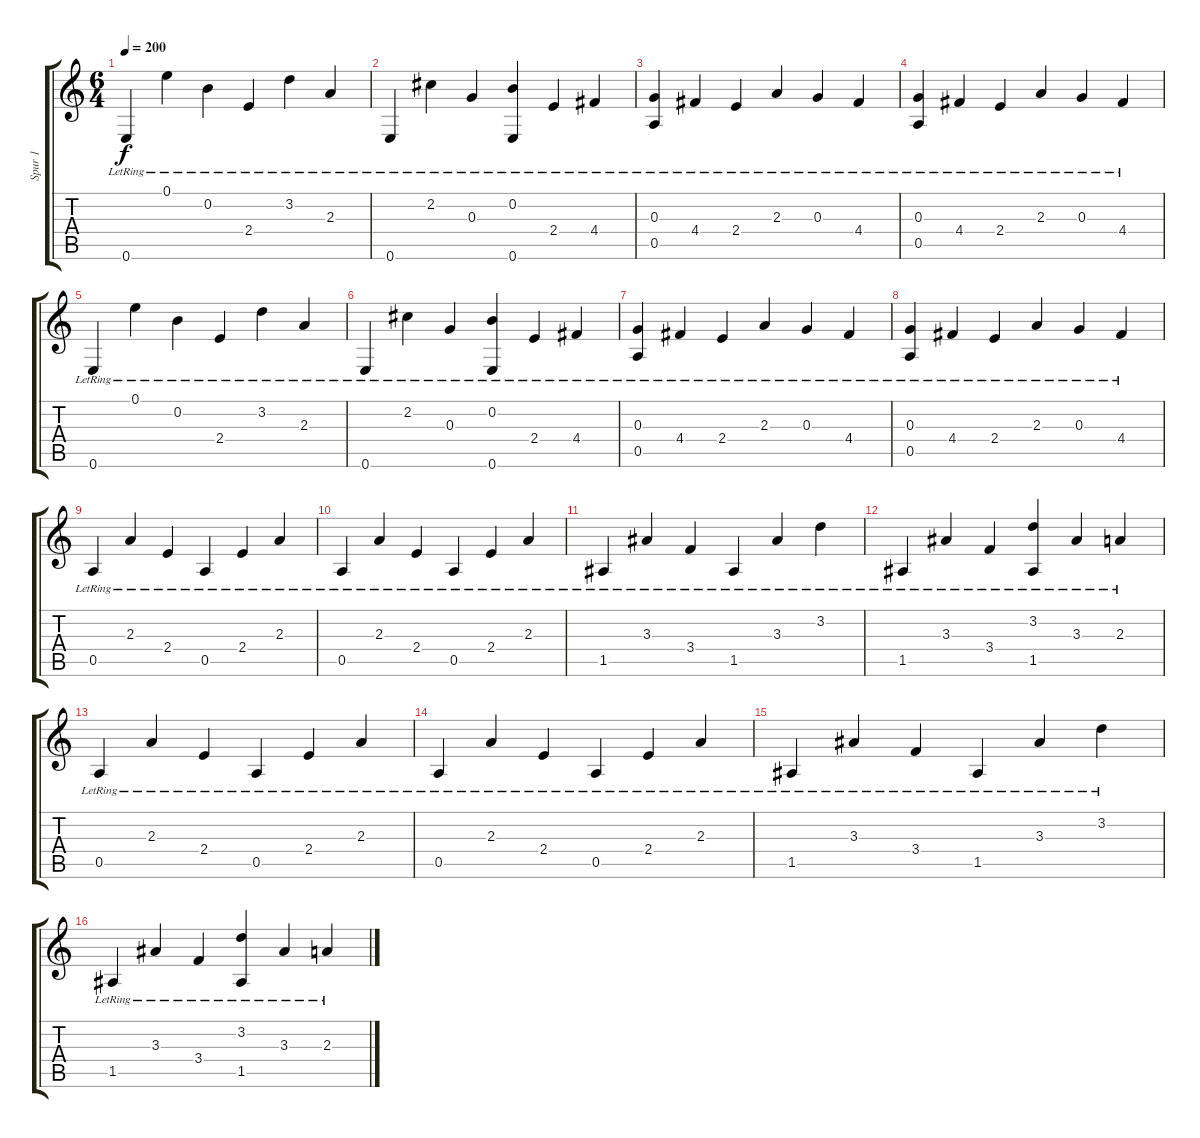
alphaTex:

\track ("Spur 1" "Spur 1") {instrument acousticguitarnylon}
\staff {score tabs}
\tuning (E4 B3 G3 D3 A2 E2) {hide}
\ts (6 4)
\tempo 200
\clef g2
\ks c
0.6{lr}.4{dy f} 0.1{lr}.4 0.2{lr}.4 2.4{lr}.4 3.2{lr}.4 2.3{lr}.4 |
0.6{lr}.4 2.2{lr}.4 0.3{lr}.4 (0.2{lr} 0.6{lr}).4 2.4{lr}.4 4.4{lr}.4 |
(0.3{lr} 0.5{lr}).4 4.4{lr}.4 2.4{lr}.4 2.3{lr}.4 0.3{lr}.4 4.4{lr}.4 |
(0.3{lr} 0.5{lr}).4 4.4{lr}.4 2.4{lr}.4 2.3{lr}.4 0.3{lr}.4 4.4{lr}.4 |
0.6{lr}.4 0.1{lr}.4 0.2{lr}.4 2.4{lr}.4 3.2{lr}.4 2.3{lr}.4 |
0.6{lr}.4 2.2{lr}.4 0.3{lr}.4 (0.2{lr} 0.6{lr}).4 2.4{lr}.4 4.4{lr}.4 |
(0.3{lr} 0.5{lr}).4 4.4{lr}.4 2.4{lr}.4 2.3{lr}.4 0.3{lr}.4 4.4{lr}.4 |
(0.3{lr} 0.5{lr}).4 4.4{lr}.4 2.4{lr}.4 2.3{lr}.4 0.3{lr}.4 4.4{lr}.4 |
0.5{lr}.4 2.3{lr}.4 2.4{lr}.4 0.5{lr}.4 2.4{lr}.4 2.3{lr}.4 |
0.5{lr}.4 2.3{lr}.4 2.4{lr}.4 0.5{lr}.4 2.4{lr}.4 2.3{lr}.4 |
1.5{lr}.4 3.3{lr}.4 3.4{lr}.4 1.5{lr}.4 3.3{lr}.4 3.2{lr}.4 |
1.5{lr}.4 3.3{lr}.4 3.4{lr}.4 (3.2{lr} 1.5{lr}).4 3.3{lr}.4 2.3{lr}.4 |
0.5{lr}.4 2.3{lr}.4 2.4{lr}.4 0.5{lr}.4 2.4{lr}.4 2.3{lr}.4 |
0.5{lr}.4 2.3{lr}.4 2.4{lr}.4 0.5{lr}.4 2.4{lr}.4 2.3{lr}.4 |
1.5{lr}.4 3.3{lr}.4 3.4{lr}.4 1.5{lr}.4 3.3{lr}.4 3.2{lr}.4 |
1.5{lr}.4 3.3{lr}.4 3.4{lr}.4 (3.2{lr} 1.5{lr}).4 3.3{lr}.4 2.3{lr}.4
